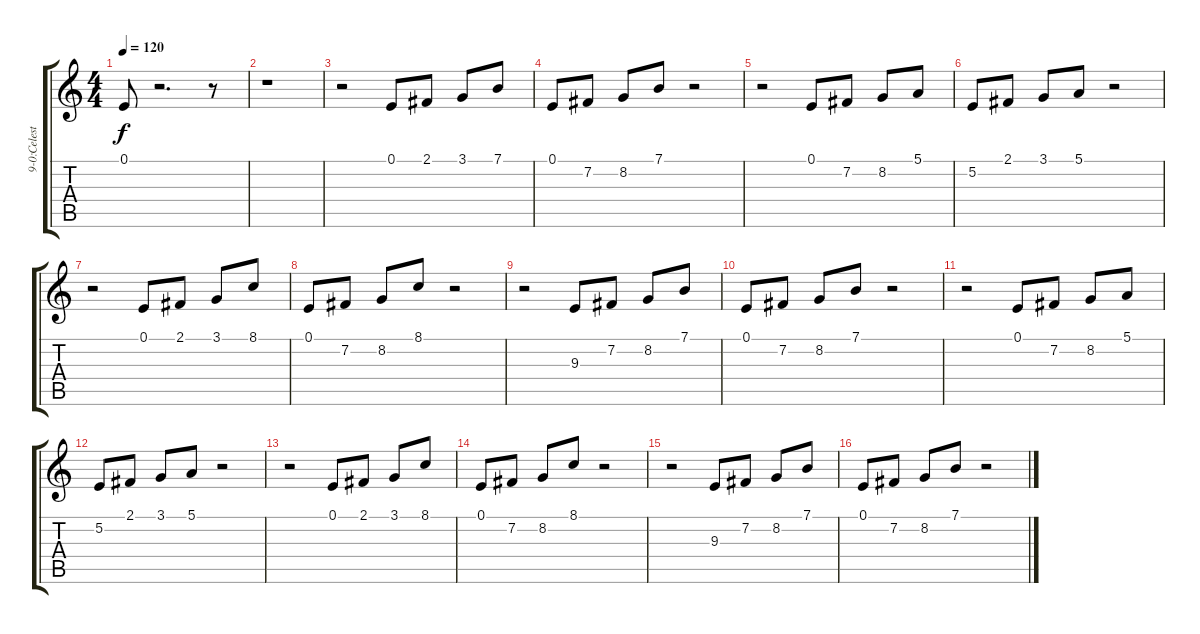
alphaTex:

\track ("9-0:Celesta" "9-0:Celest") {instrument celesta}
\staff {score tabs}
\tuning (E4 B3 G3 D3 A2 E2) {hide}
\ts (4 4)
\tempo 120
\clef g2
\ks c
0.1{t}.8{dy f} r.2{d} r.8 |
r.1 |
r.2 0.1.8 2.1.8 3.1.8 7.1.8 |
0.1.8 7.2.8 8.2.8 7.1.8 r.2 |
r.2 0.1.8 7.2.8 8.2.8 5.1.8 |
5.2.8 2.1.8 3.1.8 5.1.8 r.2 |
r.2 0.1.8 2.1.8 3.1.8 8.1.8 |
0.1.8 7.2.8 8.2.8 8.1.8 r.2 |
r.2 9.3.8 7.2.8 8.2.8 7.1.8 |
0.1.8 7.2.8 8.2.8 7.1.8 r.2 |
r.2 0.1.8 7.2.8 8.2.8 5.1.8 |
5.2.8 2.1.8 3.1.8 5.1.8 r.2 |
r.2 0.1.8 2.1.8 3.1.8 8.1.8 |
0.1.8 7.2.8 8.2.8 8.1.8 r.2 |
r.2 9.3.8 7.2.8 8.2.8 7.1.8 |
0.1.8 7.2.8 8.2.8 7.1.8 r.2
